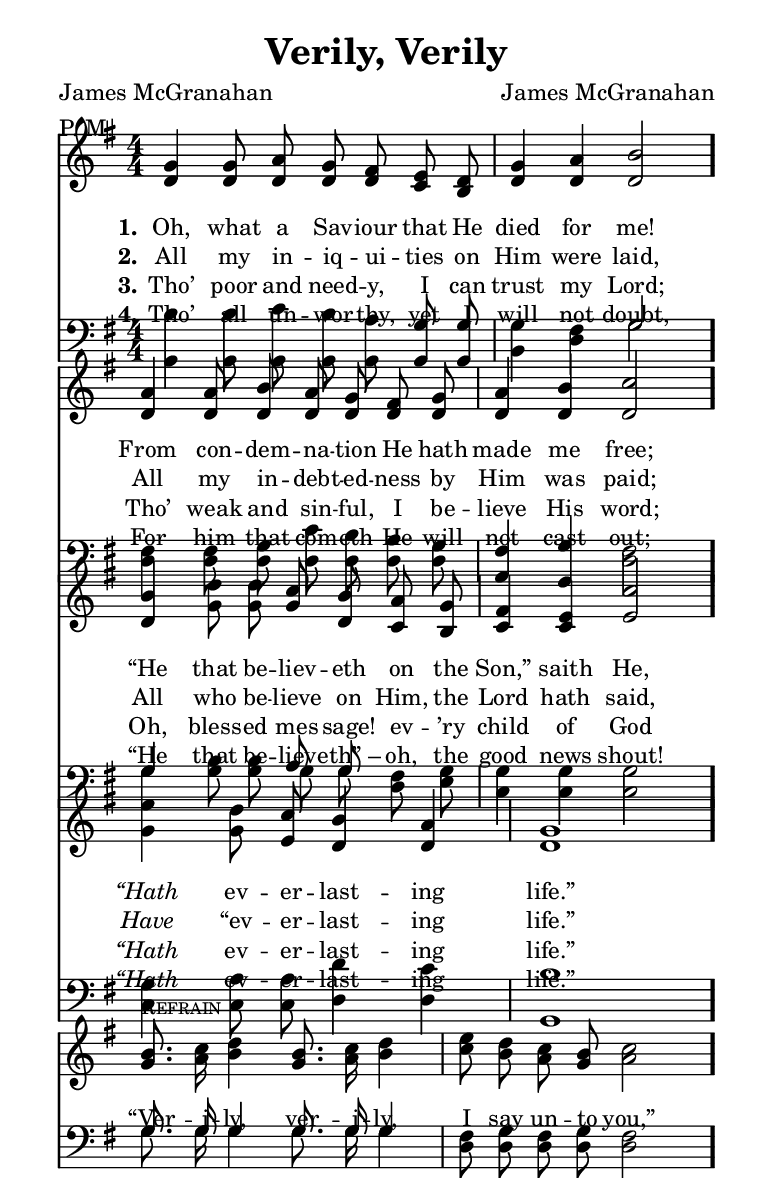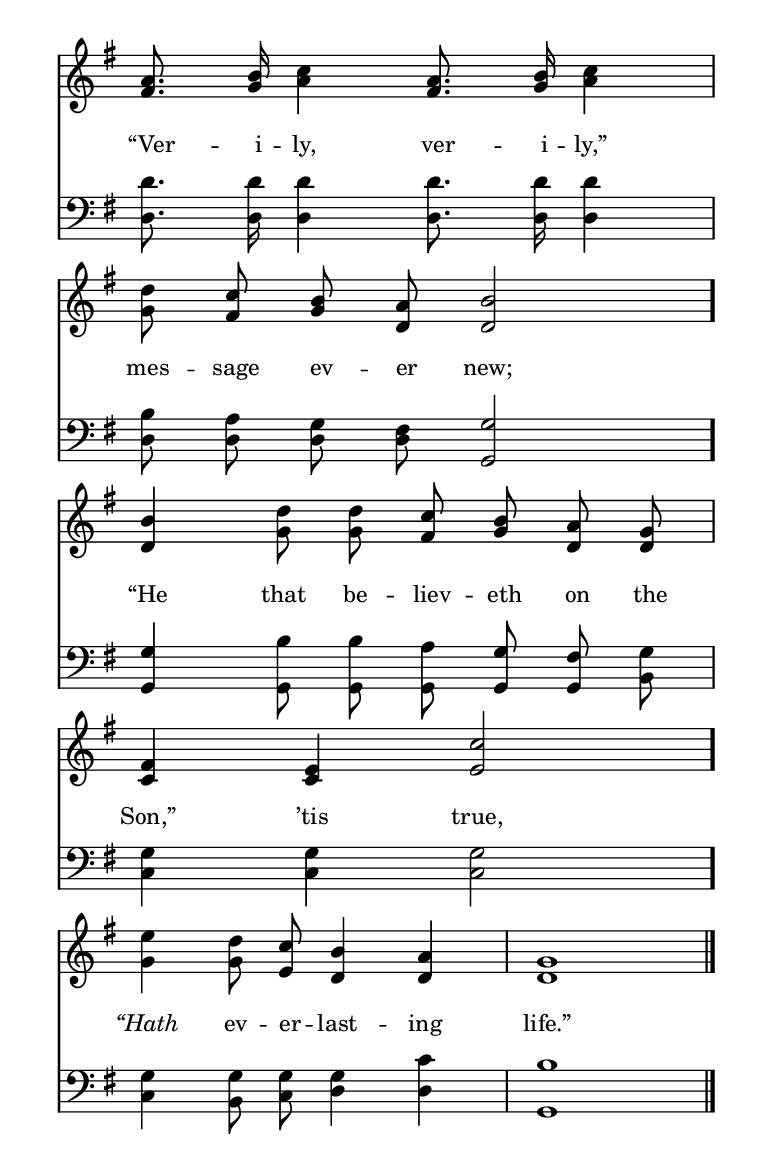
\include "common/global.ily"
\paper {
  \include "common/paper.ily"
  systems-per-page = 5

}

\header{
  %gospel
  hymnnumber = "49"
  title = "Verily, Verily"
  tunename = ""
  meter = "P. M."
  poet = "James McGranahan" % see https://hymnary.org/text/o_what_a_savior_that_he_died_for_me
  composer = "James McGranahan" % see https://hymnary.org/text/o_what_a_savior_that_he_died_for_me
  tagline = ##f
}

% for fermata in MIDI
ta = { \tempo 4=80 }
tb = { \tempo 4=40 }

patternAA = { c4 c8   c8 c8 c8 c8 c8 | c4 c4 c2 }
patternAB = { \patternAA }
patternBA = { c4 c8 c8 c4 c4 | c1 }
patternCA = { c8. c16 c4 c8. c16 c4 | c8 c8 c8 c8 c2 }

global = {
  \include "common/overrides.ily"
  \override Staff.TimeSignature.style = #'numbered
  \time 4/4
  \override Score.MetronomeMark.transparent = ##t % hide all fermata changes too
  \ta
  \key g \major
  \autoBeamOff
}

notesSoprano = {
\global
\relative c'' {

  \changePitch \patternAA { g g a g fis e d | g a b }
  \changePitch \patternAA { a a b a g fis g | a b c }
  \changePitch \patternAB { b d d c b a g | fis e c' }
  \changePitch \patternBA { e d c b a | g }

  << s^\markup { \small \caps "Refrain" }
  \changePitch \patternCA { b c d b c d | e d c b c } >>
  \changePitch \patternCA { a b c a b c | d c b a b }
  \changePitch \patternAA { b d d c b a g | fis e c' }
  \changePitch \patternBA { e d c b a | g }

  \bar "|."

}
}

notesAlto = {
\global
\relative e' {

  \changePitch \patternAA { d d d d d c b | d d d }
  \changePitch \patternAA { d d d d d d d | d d d }
  \changePitch \patternAB { d g g g d c b | c c e}
  \changePitch \patternBA { g g e d d | d }

  \changePitch \patternCA { g a b g a b | c b a g a }
  \changePitch \patternCA { fis g a fis g a | g fis g d d }
  \changePitch \patternAA { d g g fis g d d | c c e }
  \changePitch \patternBA { g g e d d | d }

}
}

notesTenor = {
\global
\relative a {

  \changePitch \patternAA { b b c b a g g | g fis g }
  \changePitch \patternAA { fis fis g c b a g | fis g fis }
  \changePitch \patternAB { g b b a g fis g | g g g }
  \changePitch \patternBA { g a a d c | b }

  \changePitch \patternCA { g g g g g g | fis g fis g fis }
  \changePitch \patternCA { d' d d d d d | b a g fis g }
  \changePitch \patternAA { g b b a g fis g | g g g }
  \changePitch \patternBA { g g g g c | b }

}
}

notesBass = {
\global
\relative f, {

  \changePitch \patternAA { g g g g g g g | b d g }
  \changePitch \patternAA { d d d d d d d | a g d' }
  \changePitch \patternAB { g g g g g d e | c c c }
  \changePitch \patternBA { c c c d d | g, }

  \changePitch \patternCA { g' g g g g g | d d d d d }
  \changePitch \patternCA { d d d d d d | d d d d g, }
  \changePitch \patternAA { g g g g g g b | c c c }
  \changePitch \patternBA { c b c d d | g, }

}
}

Refrain = \lyricmode {

“Ver -- i -- ly, ver -- i -- ly, I say un -- to you,” \bar "."
“Ver -- i -- ly, ver -- i -- ly,” mes -- sage ev -- er new; \bar "."
“He that be -- liev -- eth on the Son,” ’tis true, \bar "."
{ \italicsOn } “Hath { \italicsOff } ev -- er -- last -- ing life.” \bar "."

}

wordsA = \lyricmode {
\set stanza = "1."

Oh, what a Sav -- iour that He died for me! \bar "."
From con -- dem -- na -- tion He hath made me free; \bar "."
“He \mon that be -- \moff liev -- eth on the Son,” saith He, \bar "."
{ \italicsOn } “Hath { \italicsOff } ev -- er -- last -- ing life.” \bar "."

}

wordsB = \lyricmode {
\set stanza = "2."

All my in -- iq -- ui -- ties on Him were laid,
All my in -- debt -- ed -- ness by Him was paid;
All \mon who be -- \moff lieve on Him, the Lord hath said,
{ \italicsOn } Have { \italicsOff } “ev -- er -- last -- ing life.”

\Refrain

}

wordsC = \lyricmode {
\set stanza = "3."

Tho’ poor and need -- y, I can trust my Lord;
Tho’ weak and sin -- ful, I be -- lieve His word;
Oh, \mon bless -- ed \moff mes -- sage! ev -- ’ry child of God
{ \italicsOn } “Hath { \italicsOff } ev -- er -- last -- ing life.”


}

wordsD = \lyricmode {
\set stanza = "4."

Tho’ all un -- wor -- thy, yet I will not doubt,
For him that com -- eth He will not cast out;
“He \mon that be -- \moff liev -- eth”_– oh, the good news shout!
{ \italicsOn } “Hath { \italicsOff } ev -- er -- last -- ing life.”

}

\score {
  \context ChoirStaff <<
    \context Staff = upper <<
      \set Staff.autoBeaming = ##f
      \set ChoirStaff.systemStartDelimiter = #'SystemStartBar
      \set ChoirStaff.printPartCombineTexts = ##f
      \partcombine #'(2 . 11) \notesSoprano \notesAlto
      \context NullVoice = sopranos { \voiceOne << \notesSoprano >> }
      \context Lyrics = one   \lyricsto sopranos \wordsA
      \context Lyrics = two   \lyricsto sopranos \wordsB
      \context Lyrics = three \lyricsto sopranos \wordsC
      \context Lyrics = four  \lyricsto sopranos \wordsD
    >>
    \context Staff = men <<
      \set Staff.autoBeaming = ##f
      \clef bass
      \set ChoirStaff.printPartCombineTexts = ##f
      \partcombine #'(2 . 11) \notesTenor \notesBass
    >>
  >>
  \layout {
    \include "common/layout.ily"
  }
  #(cond ((ly:get-option 'eog-midi-permitted) #{ \midi{
    \include "common/midi.ily"
  } #}))
}

\version "2.19.49"  % necessary for upgrading to future LilyPond versions.

% vi:set et ts=2 sw=2 ai nocindent syntax=lilypond:
